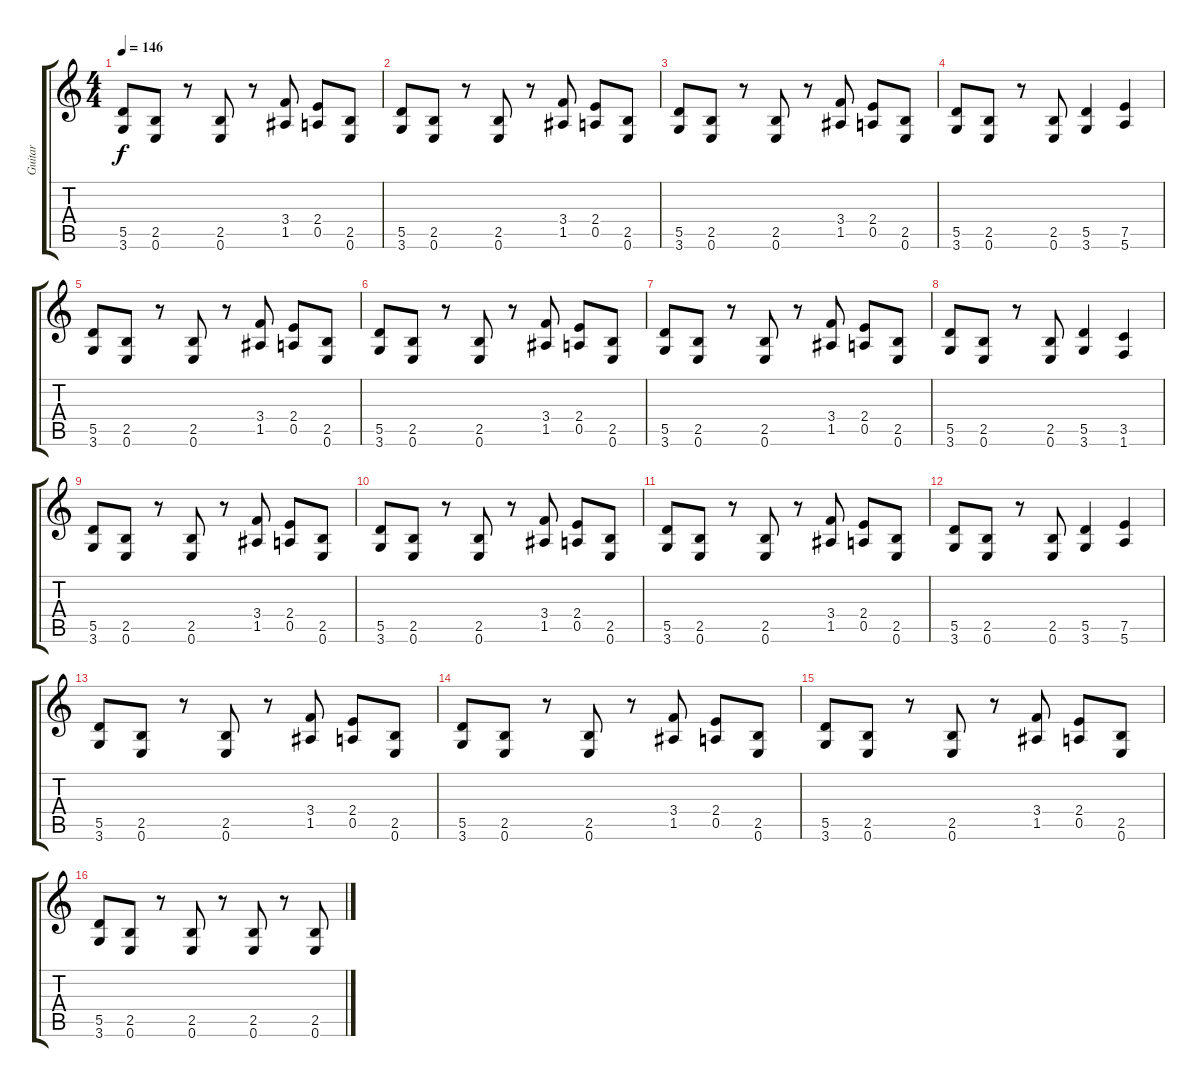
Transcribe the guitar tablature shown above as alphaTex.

\track ("Guitar " "Guitar ") {instrument distortionguitar}
\staff {score tabs}
\tuning (E4 B3 G3 D3 A2 E2) {hide}
\ts (4 4)
\tempo 146
\clef g2
\ks c
(5.5 3.6).8{dy f} (2.5 0.6).8 r.8 (2.5 0.6).8 r.8 (3.4 1.5).8 (2.4 0.5).8 (2.5 0.6).8 |
(5.5 3.6).8 (2.5 0.6).8 r.8 (2.5 0.6).8 r.8 (3.4 1.5).8 (2.4 0.5).8 (2.5 0.6).8 |
(5.5 3.6).8 (2.5 0.6).8 r.8 (2.5 0.6).8 r.8 (3.4 1.5).8 (2.4 0.5).8 (2.5 0.6).8 |
(5.5 3.6).8 (2.5 0.6).8 r.8 (2.5 0.6).8 (5.5 3.6).4 (7.5 5.6).4 |
(5.5 3.6).8 (2.5 0.6).8 r.8 (2.5 0.6).8 r.8 (3.4 1.5).8 (2.4 0.5).8 (2.5 0.6).8 |
(5.5 3.6).8 (2.5 0.6).8 r.8 (2.5 0.6).8 r.8 (3.4 1.5).8 (2.4 0.5).8 (2.5 0.6).8 |
(5.5 3.6).8 (2.5 0.6).8 r.8 (2.5 0.6).8 r.8 (3.4 1.5).8 (2.4 0.5).8 (2.5 0.6).8 |
(5.5 3.6).8 (2.5 0.6).8 r.8 (2.5 0.6).8 (5.5 3.6).4 (3.5 1.6).4 |
(5.5 3.6).8 (2.5 0.6).8 r.8 (2.5 0.6).8 r.8 (3.4 1.5).8 (2.4 0.5).8 (2.5 0.6).8 |
(5.5 3.6).8 (2.5 0.6).8 r.8 (2.5 0.6).8 r.8 (3.4 1.5).8 (2.4 0.5).8 (2.5 0.6).8 |
(5.5 3.6).8 (2.5 0.6).8 r.8 (2.5 0.6).8 r.8 (3.4 1.5).8 (2.4 0.5).8 (2.5 0.6).8 |
(5.5 3.6).8 (2.5 0.6).8 r.8 (2.5 0.6).8 (5.5 3.6).4 (7.5 5.6).4 |
(5.5 3.6).8 (2.5 0.6).8 r.8 (2.5 0.6).8 r.8 (3.4 1.5).8 (2.4 0.5).8 (2.5 0.6).8 |
(5.5 3.6).8 (2.5 0.6).8 r.8 (2.5 0.6).8 r.8 (3.4 1.5).8 (2.4 0.5).8 (2.5 0.6).8 |
(5.5 3.6).8 (2.5 0.6).8 r.8 (2.5 0.6).8 r.8 (3.4 1.5).8 (2.4 0.5).8 (2.5 0.6).8 |
(5.5 3.6).8 (2.5 0.6).8 r.8 (2.5 0.6).8 r.8 (2.5 0.6).8 r.8 (2.5 0.6).8
